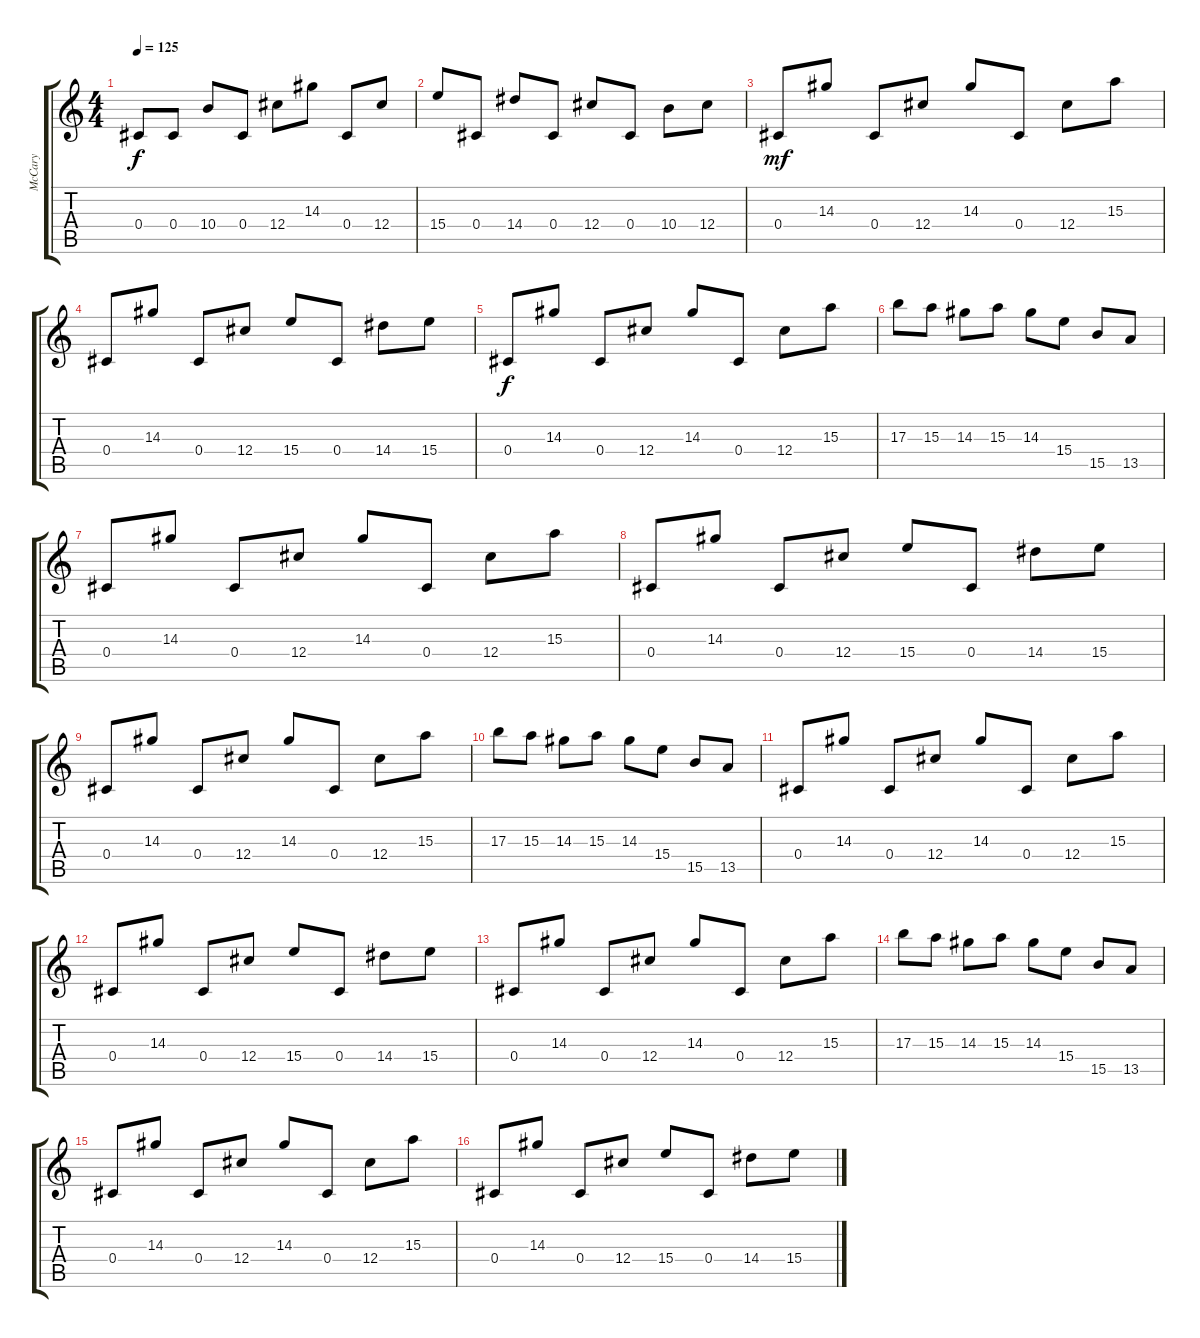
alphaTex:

\track ("McCary" "McCary") {instrument distortionguitar}
\staff {score tabs}
\tuning (Eb4 Bb3 Gb3 Db3 Ab2 Db2) {hide}
\ts (4 4)
\tempo 125
\clef g2
\ks c
0.4.8{dy f} 0.4.8 10.4.8 0.4.8 12.4.8 14.3.8 0.4.8 12.4.8 |
15.4.8 0.4.8 14.4.8 0.4.8 12.4.8 0.4.8 10.4.8 12.4.8 |
0.4.8{dy mf} 14.3.8 0.4.8 12.4.8 14.3.8 0.4.8 12.4.8 15.3.8 |
0.4.8 14.3.8 0.4.8 12.4.8 15.4.8 0.4.8 14.4.8 15.4.8 |
0.4.8{dy f} 14.3.8 0.4.8 12.4.8 14.3.8 0.4.8 12.4.8 15.3.8 |
17.3.8 15.3.8 14.3.8 15.3.8 14.3.8 15.4.8 15.5.8 13.5.8 |
0.4.8 14.3.8 0.4.8 12.4.8 14.3.8 0.4.8 12.4.8 15.3.8 |
0.4.8 14.3.8 0.4.8 12.4.8 15.4.8 0.4.8 14.4.8 15.4.8 |
0.4.8 14.3.8 0.4.8 12.4.8 14.3.8 0.4.8 12.4.8 15.3.8 |
17.3.8 15.3.8 14.3.8 15.3.8 14.3.8 15.4.8 15.5.8 13.5.8 |
0.4.8 14.3.8 0.4.8 12.4.8 14.3.8 0.4.8 12.4.8 15.3.8 |
0.4.8 14.3.8 0.4.8 12.4.8 15.4.8 0.4.8 14.4.8 15.4.8 |
0.4.8 14.3.8 0.4.8 12.4.8 14.3.8 0.4.8 12.4.8 15.3.8 |
17.3.8 15.3.8 14.3.8 15.3.8 14.3.8 15.4.8 15.5.8 13.5.8 |
0.4.8 14.3.8 0.4.8 12.4.8 14.3.8 0.4.8 12.4.8 15.3.8 |
0.4.8 14.3.8 0.4.8 12.4.8 15.4.8 0.4.8 14.4.8 15.4.8
